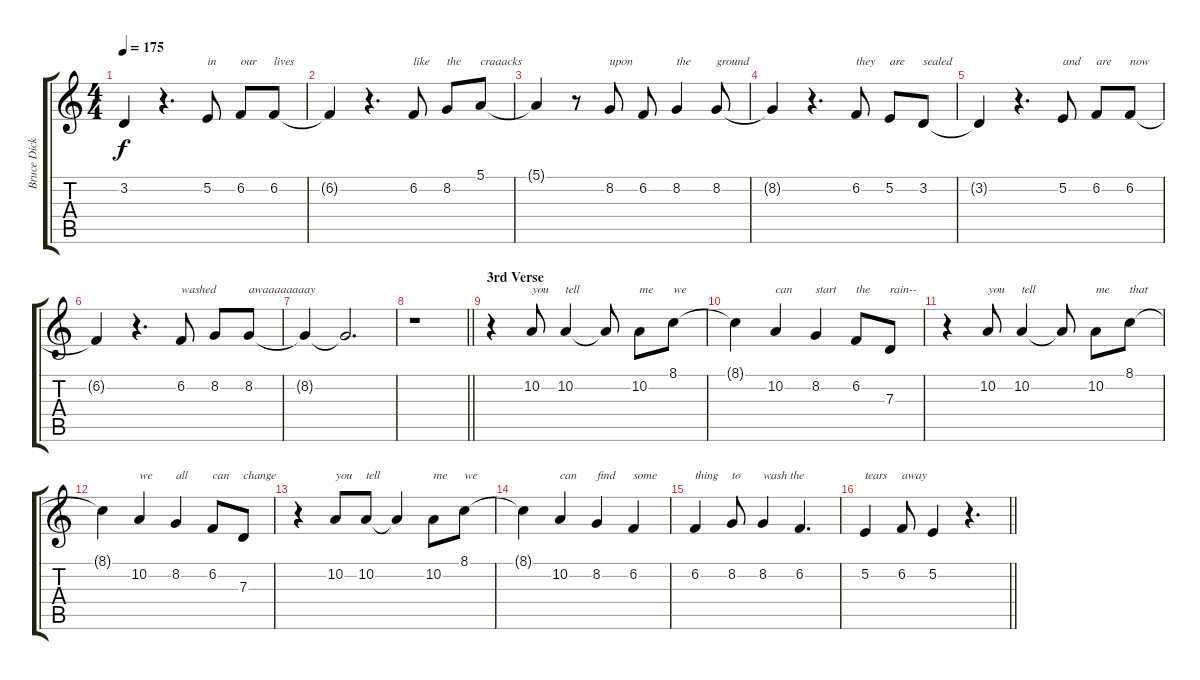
\track ("Bruce Dickinson" "Bruce Dick") {instrument sopranosax}
\staff {score tabs}
\tuning (E4 B3 G3 D3 A2 E2) {hide}
\ts (4 4)
\tempo 175
\clef g2
\ks c
3.2{t}.4{dy f} r.4{d} 5.2.8{txt "in"} 6.2.8{txt "our"} 6.2.8{txt "lives"} |
6.2{t}.4 r.4{d} 6.2.8{txt "like"} 8.2.8{txt "the"} 5.1.8{txt "craaacks"} |
5.1{t}.4 r.8 8.2.8{txt "upon"} 6.2.8 8.2.4{txt "the"} 8.2.8{txt "ground"} |
8.2{t}.4 r.4{d} 6.2.8{txt "they"} 5.2.8{txt "are"} 3.2.8{txt "sealed"} |
3.2{t}.4 r.4{d} 5.2.8{txt "and"} 6.2.8{txt "are"} 6.2.8{txt "now"} |
6.2{t}.4 r.4{d} 6.2.8{txt "washed"} 8.2.8 8.2.8{txt "awaaaaaaaay"} |
8.2{t}.4 8.2{t}.2{d} |
\barLineRight lightlight
r.1 |
\section ("" "3rd Verse")
r.4 10.2.8{txt "you "} 10.2.4{txt "tell"} 10.2{t}.8 10.2.8{txt "me"} 8.1.8{txt "we"} |
8.1{t}.4 10.2.4{txt "can"} 8.2.4{txt "start"} 6.2.8{txt "the "} 7.3.8{txt "rain--"} |
r.4 10.2.8{txt "you "} 10.2.4{txt "tell"} 10.2{t}.8 10.2.8{txt "me"} 8.1.8{txt "that"} |
8.1{t}.4 10.2.4{txt "we"} 8.2.4{txt "all"} 6.2.8{txt "can "} 7.3.8{txt "change"} |
r.4 10.2.8{txt "you"} 10.2.8{txt "tell"} 10.2{t}.4 10.2.8{txt "me"} 8.1.8{txt "we"} |
8.1{t}.4 10.2.4{txt "can"} 8.2.4{txt "find"} 6.2.4{txt "some"} |
6.2.4{txt "thing"} 8.2.8{txt "to"} 8.2.4{txt "wash the"} 6.2.4{d} |
\barLineRight lightlight
5.2.4{txt "tears"} 6.2.8{txt "away"} 5.2.4 r.4{d}
